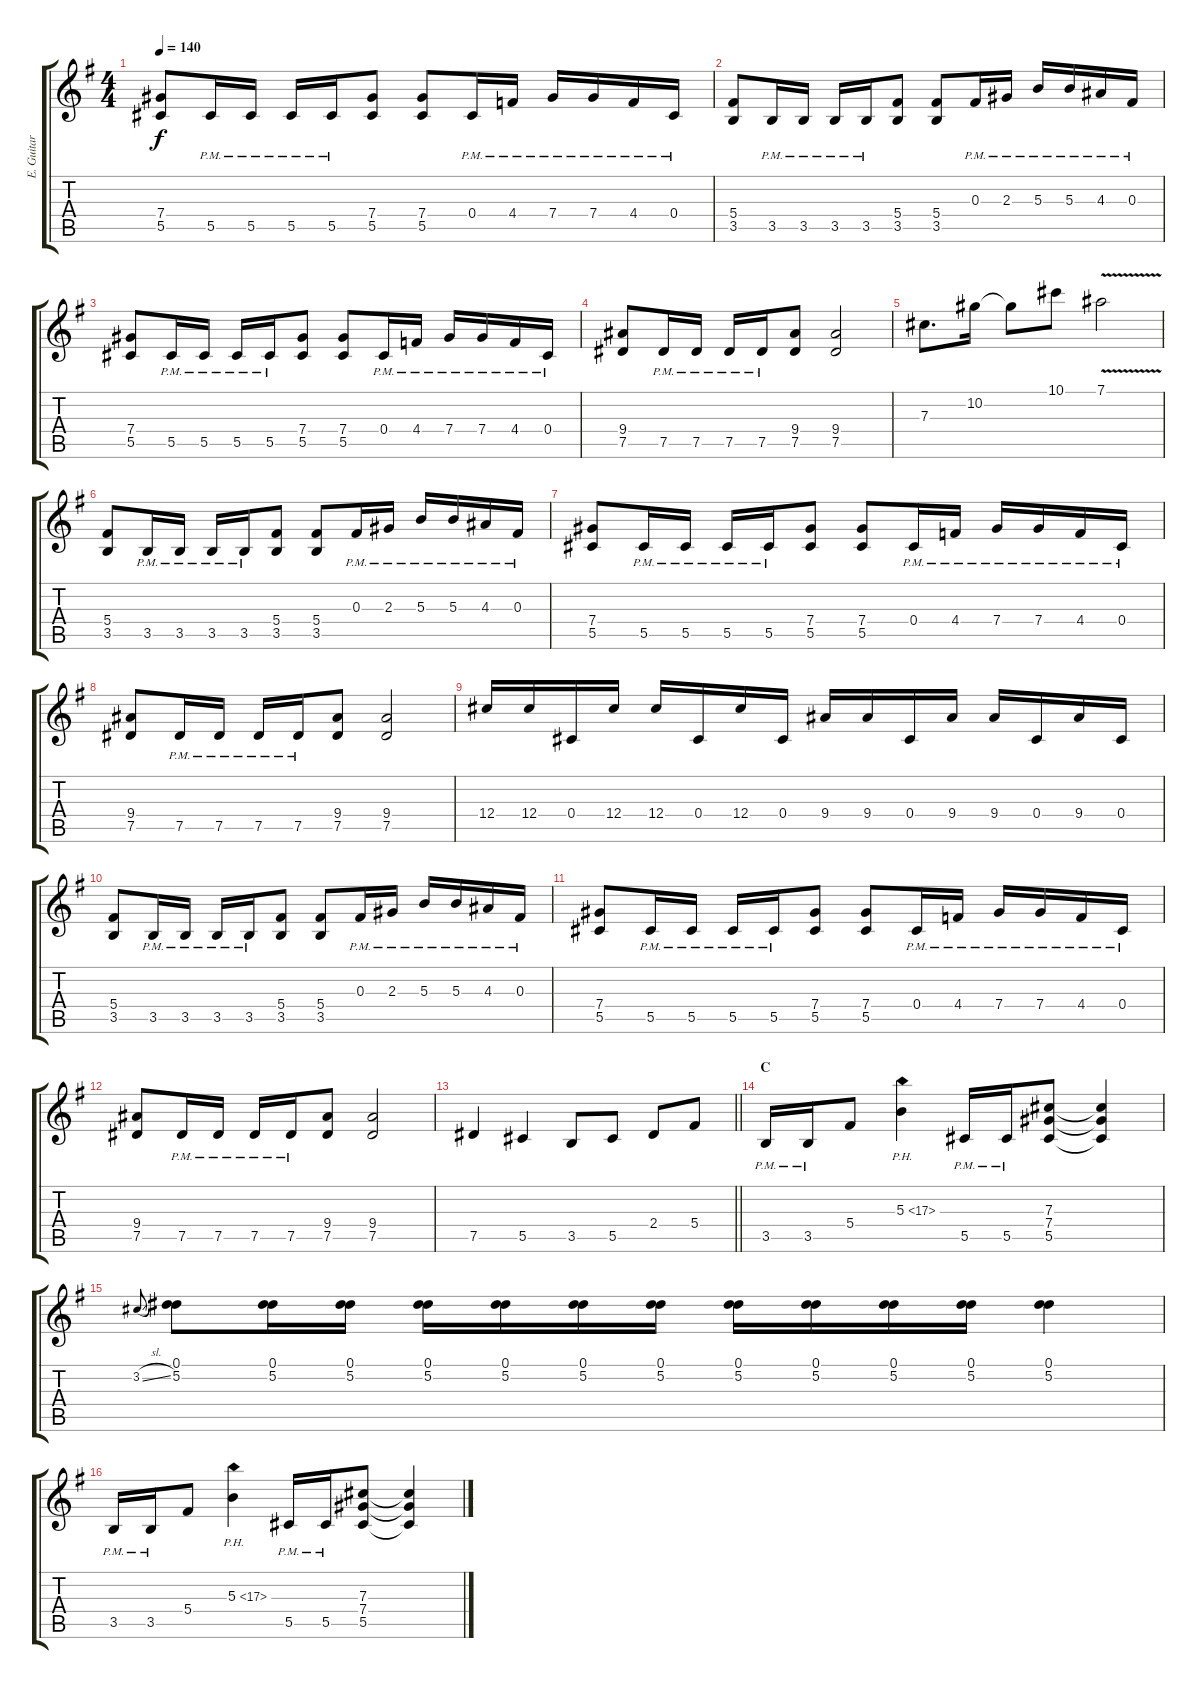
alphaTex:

\track ("E. Guitar II" "E. Guitar ") {instrument overdrivenguitar}
\staff {score tabs}
\tuning (Eb4 Bb3 Gb3 Db3 Ab2 Eb2) {hide}
\ts (4 4)
\tempo 140
\clef g2
\ks g
(7.4 5.5).8{dy f} 5.5{pm}.16 5.5{pm}.16 5.5{pm}.16 5.5{pm}.16 (7.4 5.5).8 (7.4 5.5).8 0.4{pm}.16 4.4{pm}.16 7.4{pm}.16 7.4{pm}.16 4.4{pm}.16 0.4{pm}.16 |
(5.4 3.5).8 3.5{pm}.16 3.5{pm}.16 3.5{pm}.16 3.5{pm}.16 (5.4 3.5).8 (5.4 3.5).8 0.3{pm}.16 2.3{pm}.16 5.3{pm}.16 5.3{pm}.16 4.3{pm}.16 0.3{pm}.16 |
(7.4 5.5).8 5.5{pm}.16 5.5{pm}.16 5.5{pm}.16 5.5{pm}.16 (7.4 5.5).8 (7.4 5.5).8 0.4{pm}.16 4.4{pm}.16 7.4{pm}.16 7.4{pm}.16 4.4{pm}.16 0.4{pm}.16 |
(9.4 7.5).8 7.5{pm}.16 7.5{pm}.16 7.5{pm}.16 7.5{pm}.16 (9.4 7.5).8 (9.4 7.5).2 |
7.3.8{d} 10.2.16 10.2{t}.8 10.1.8 7.1{v}.2 |
(5.4 3.5).8 3.5{pm}.16 3.5{pm}.16 3.5{pm}.16 3.5{pm}.16 (5.4 3.5).8 (5.4 3.5).8 0.3{pm}.16 2.3{pm}.16 5.3{pm}.16 5.3{pm}.16 4.3{pm}.16 0.3{pm}.16 |
(7.4 5.5).8 5.5{pm}.16 5.5{pm}.16 5.5{pm}.16 5.5{pm}.16 (7.4 5.5).8 (7.4 5.5).8 0.4{pm}.16 4.4{pm}.16 7.4{pm}.16 7.4{pm}.16 4.4{pm}.16 0.4{pm}.16 |
(9.4 7.5).8 7.5{pm}.16 7.5{pm}.16 7.5{pm}.16 7.5{pm}.16 (9.4 7.5).8 (9.4 7.5).2 |
12.4.16 12.4.16 0.4.16 12.4.16 12.4.16 0.4.16 12.4.16 0.4.16 9.4.16 9.4.16 0.4.16 9.4.16 9.4.16 0.4.16 9.4.16 0.4.16 |
(5.4 3.5).8 3.5{pm}.16 3.5{pm}.16 3.5{pm}.16 3.5{pm}.16 (5.4 3.5).8 (5.4 3.5).8 0.3{pm}.16 2.3{pm}.16 5.3{pm}.16 5.3{pm}.16 4.3{pm}.16 0.3{pm}.16 |
(7.4 5.5).8 5.5{pm}.16 5.5{pm}.16 5.5{pm}.16 5.5{pm}.16 (7.4 5.5).8 (7.4 5.5).8 0.4{pm}.16 4.4{pm}.16 7.4{pm}.16 7.4{pm}.16 4.4{pm}.16 0.4{pm}.16 |
(9.4 7.5).8 7.5{pm}.16 7.5{pm}.16 7.5{pm}.16 7.5{pm}.16 (9.4 7.5).8 (9.4 7.5).2 |
\barLineRight lightlight
7.5.4 5.5.4 3.5.8 5.5.8 2.4.8 5.4.8 |
\section ("" "C")
3.5{pm}.16 3.5{pm}.16 5.4.8 5.3{ph 12}.4 5.5{pm}.16 5.5{pm}.16 (7.3 7.4 5.5).8 (7.3{t} 7.4{t} 5.5{t}).4 |
3.2{sl}.8{gr onbeat} (0.1 5.2).8 (0.1 5.2).16 (0.1 5.2).16 (0.1 5.2).16 (0.1 5.2).16 (0.1 5.2).16 (0.1 5.2).16 (0.1 5.2).16 (0.1 5.2).16 (0.1 5.2).16 (0.1 5.2).16 (0.1 5.2).4 |
3.5{pm}.16 3.5{pm}.16 5.4.8 5.3{ph 12}.4 5.5{pm}.16 5.5{pm}.16 (7.3 7.4 5.5).8 (7.3{t} 7.4{t} 5.5{t}).4
